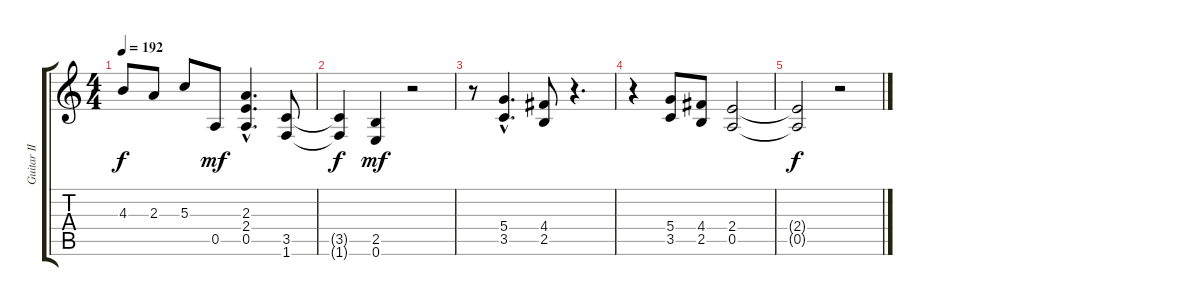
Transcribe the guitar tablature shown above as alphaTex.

\track ("Guitar II" "Guitar II") {instrument distortionguitar}
\staff {score tabs}
\tuning (E4 B3 G3 D3 A2 E2) {hide}
\ts (4 4)
\tempo 192
\clef g2
\ks c
4.3.8{dy f} 2.3.8 5.3.8 0.5.8{dy mf} (2.3{hac} 2.4{hac} 0.5{hac}).4{d} (3.5 1.6).8 |
(3.5{t} 1.6{t}).4{dy f} (2.5 0.6).4{dy mf} r.2 |
r.8 (5.4{hac} 3.5{hac}).4{d} (4.4 2.5).8 r.4{d} |
r.4 (5.4 3.5).8 (4.4 2.5).8 (2.4 0.5).2 |
(2.4{t} 0.5{t}).2{dy f} r.2
